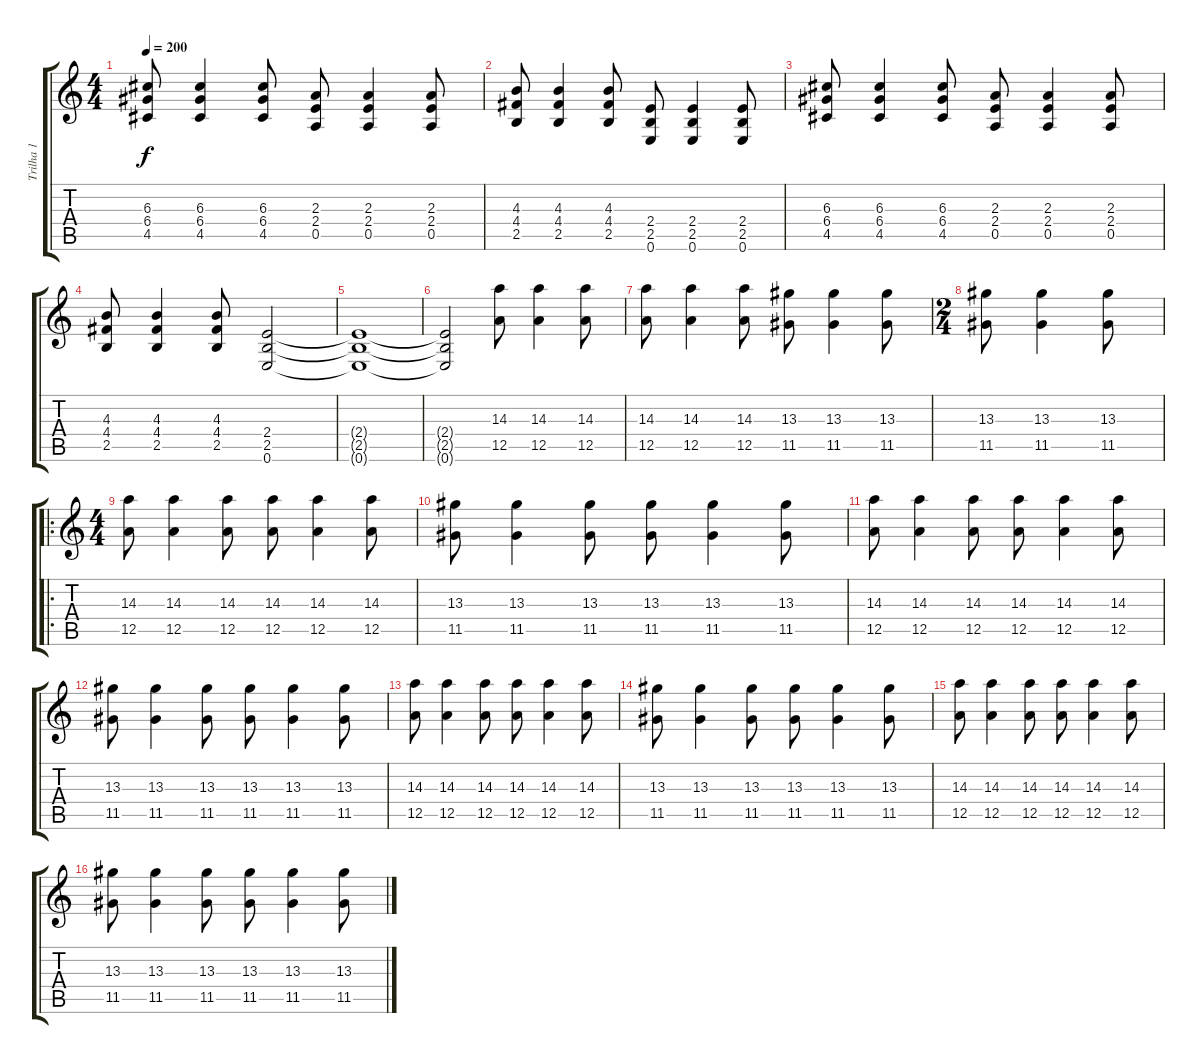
\track ("Trilha 1" "Trilha 1") {instrument overdrivenguitar}
\staff {score tabs}
\tuning (E4 B3 G3 D3 A2 E2) {hide}
\ts (4 4)
\tempo 200
\clef g2
\ks c
(6.3 6.4 4.5).8{dy f instrument overdrivenguitar} (6.3 6.4 4.5).4 (6.3 6.4 4.5).8 (2.3 2.4 0.5).8 (2.3 2.4 0.5).4 (2.3 2.4 0.5).8 |
(4.3 4.4 2.5).8 (4.3 4.4 2.5).4 (4.3 4.4 2.5).8 (2.4 2.5 0.6).8 (2.4 2.5 0.6).4 (2.4 2.5 0.6).8 |
(6.3 6.4 4.5).8 (6.3 6.4 4.5).4 (6.3 6.4 4.5).8 (2.3 2.4 0.5).8 (2.3 2.4 0.5).4 (2.3 2.4 0.5).8 |
(4.3 4.4 2.5).8 (4.3 4.4 2.5).4 (4.3 4.4 2.5).8 (2.4 2.5 0.6).2 |
(2.4{t} 2.5{t} 0.6{t}).1 |
(2.4{t} 2.5{t} 0.6{t}).2 (14.3 12.5).8 (14.3 12.5).4 (14.3 12.5).8 |
(14.3 12.5).8 (14.3 12.5).4 (14.3 12.5).8 (13.3 11.5).8 (13.3 11.5).4 (13.3 11.5).8 |
\ts (2 4)
(13.3 11.5).8 (13.3 11.5).4 (13.3 11.5).8 |
\ro
\ts (4 4)
(14.3 12.5).8 (14.3 12.5).4 (14.3 12.5).8 (14.3 12.5).8 (14.3 12.5).4 (14.3 12.5).8 |
(13.3 11.5).8 (13.3 11.5).4 (13.3 11.5).8 (13.3 11.5).8 (13.3 11.5).4 (13.3 11.5).8 |
(14.3 12.5).8 (14.3 12.5).4 (14.3 12.5).8 (14.3 12.5).8 (14.3 12.5).4 (14.3 12.5).8 |
(13.3 11.5).8 (13.3 11.5).4 (13.3 11.5).8 (13.3 11.5).8 (13.3 11.5).4 (13.3 11.5).8 |
(14.3 12.5).8 (14.3 12.5).4 (14.3 12.5).8 (14.3 12.5).8 (14.3 12.5).4 (14.3 12.5).8 |
(13.3 11.5).8 (13.3 11.5).4 (13.3 11.5).8 (13.3 11.5).8 (13.3 11.5).4 (13.3 11.5).8 |
(14.3 12.5).8 (14.3 12.5).4 (14.3 12.5).8 (14.3 12.5).8 (14.3 12.5).4 (14.3 12.5).8 |
(13.3 11.5).8 (13.3 11.5).4 (13.3 11.5).8 (13.3 11.5).8 (13.3 11.5).4 (13.3 11.5).8
